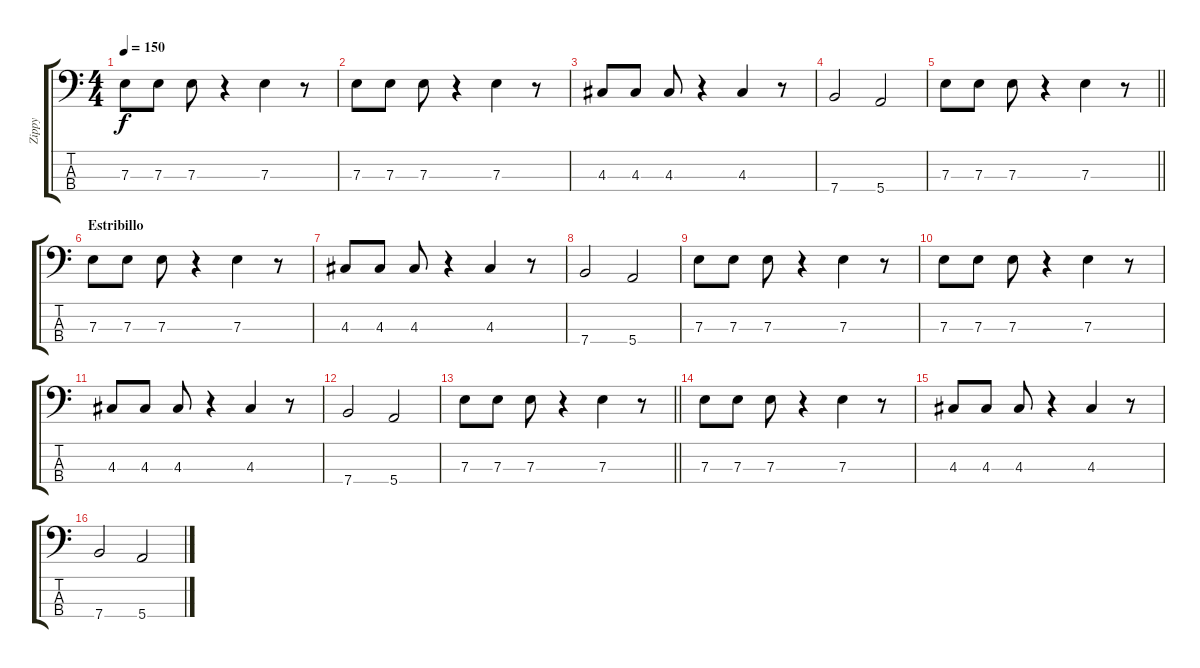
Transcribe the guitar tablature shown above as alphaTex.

\track ("Zippy" "Zippy") {instrument electricbassfinger}
\staff {score tabs}
\tuning (G2 D2 A1 E1) {hide}
\ts (4 4)
\tempo 150
\clef f4
\ks c
7.3.8{dy f} 7.3.8 7.3.8 r.4 7.3.4 r.8 |
7.3.8 7.3.8 7.3.8 r.4 7.3.4 r.8 |
4.3.8 4.3.8 4.3.8 r.4 4.3.4 r.8 |
7.4.2 5.4.2 |
\barLineRight lightlight
7.3.8 7.3.8 7.3.8 r.4 7.3.4 r.8 |
\section ("" "Estribillo")
7.3.8 7.3.8 7.3.8 r.4 7.3.4 r.8 |
4.3.8 4.3.8 4.3.8 r.4 4.3.4 r.8 |
7.4.2 5.4.2 |
7.3.8 7.3.8 7.3.8 r.4 7.3.4 r.8 |
7.3.8 7.3.8 7.3.8 r.4 7.3.4 r.8 |
4.3.8 4.3.8 4.3.8 r.4 4.3.4 r.8 |
7.4.2 5.4.2 |
\barLineRight lightlight
7.3.8 7.3.8 7.3.8 r.4 7.3.4 r.8 |
7.3.8 7.3.8 7.3.8 r.4 7.3.4 r.8 |
4.3.8 4.3.8 4.3.8 r.4 4.3.4 r.8 |
7.4.2 5.4.2
